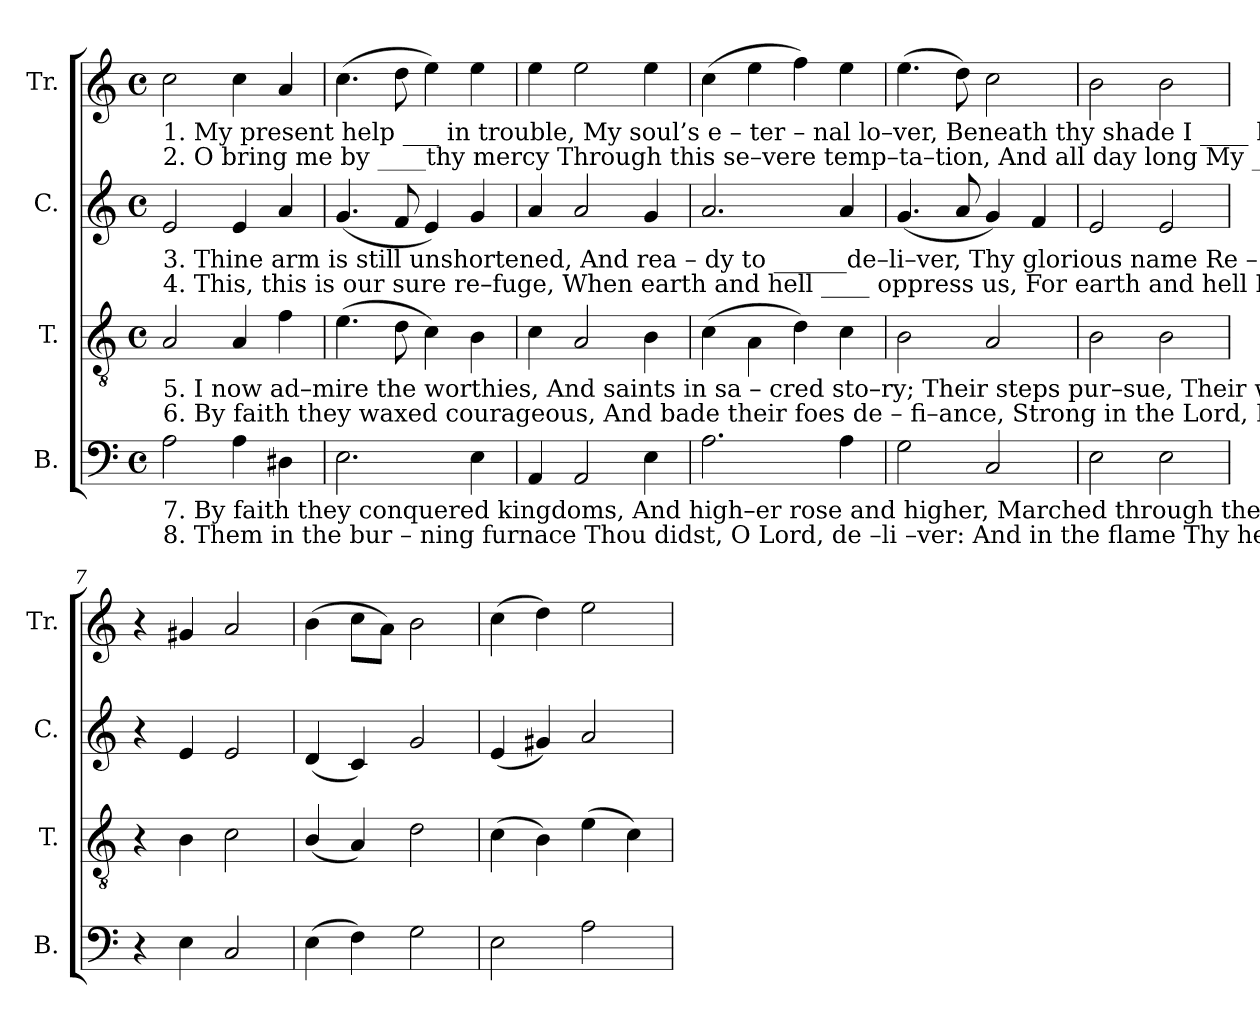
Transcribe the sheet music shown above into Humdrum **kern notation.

**kern	**kern	**kern	**kern
*part4	*part3	*part2	*part1
*staff4	*staff3	*staff2	*staff1
*I"B.	*I"T.	*I"C.	*I"Tr.
*I'B.	*I'T.	*I'C.	*I'Tr.
*clefF4	*clefGv2	*clefG2	*clefG2
*k[]	*k[]	*k[]	*k[]
*M4/4	*M4/4	*M4/4	*M4/4
*met(c)	*met(c)	*met(c)	*met(c)
*MM80	*MM80	*MM80	*MM80
=1	=1	=1	=1
!	!	!	!LO:TX:b:t=1. My present help ___ in trouble, My soul’s    e  –  ter   –  nal       lo–ver,       Beneath thy    shade   I ____ hide   my __  head   Till  all ____
!	!	!	!LO:TX:b:t=2. O  bring me by ____thy mercy  Through  this se–vere  temp–ta–tion,     And   all    day  long   My ___ joy  – ful  __  song   Shall pub   –
!	!	!LO:TX:b:t=3. Thine arm is still unshortened, And rea   –   dy   to ______de–li–ver,        Thy glorious  name  Re – mains     the __  same,  A    rock	!
!	!	!LO:TX:b:t=4. This, this is  our sure  re–fuge, When earth  and  hell ____ oppress us,         For earth and hell    Bow  down,  and __   feel    Th’al–migh –	!
!	!LO:TX:b:t=5.  I  now ad–mire the worthies, And saints  in    sa     –    cred    sto–ry;     Their steps pur–sue,  Their   won  –   ders      do,    And  e    –	!	!
!	!LO:TX:b:t=6. By faith they waxed courageous, And bade their foes   de – fi–ance,     Strong  in the Lord,    E  –   scaped     the   sword,  And  stopped	!	!
!LO:TX:b:t=7. By faith they conquered kingdoms, And high–er   rose    and   higher,  Marched through the sea  Con– voyed   by        thee,    And  walked	!	!	!
!LO:TX:b:t=8. Them in  the bur   –   ning furnace Thou didst, O Lord,  de –li –ver&colon;            And  in  the   flame  Thy     help      I         claim,    And   trust	!	!	!
2A\	2A/	2e/	2cc\
4A\	4A/	4e/	4cc\
4D#X\	4f\	4a/	4a/
=2	=2	=2	=2
2.E\	(4.e\	(4.g/	(4.cc\
.	8d\	8f/	8dd\
.	4c\)	4e/)	4ee\)
4E\	4B\	4g/	4ee\
=3	=3	=3	=3
4AA/	4c\	4a/	4ee\
2AA/	2A/	2a/	2ee\
4E\	4B\	4g/	4ee\
=4	=4	=4	=4
2.A\	(4c\	2.a/	(4cc\
.	4A\	.	4ee\
.	4d\)	.	4ff\)
4A\	4c\	4a/	4ee\
=5	=5	=5	=5
2G\	2B\	(4.g/	(4.ee\
.	.	8a/	8dd\)
2C/	2A/	4g/)	2cc\
.	.	4f/	.
=6	=6	=6	=6
2E\	2B\	2e/	2b\
2E\	2B\	2e/	2b\
=7	=7	=7	=7
4r	4r	4r	4r
4E\	4B\	4e/	4g#X/
2C/	2c\	2e/	2a/
=8	=8	=8	=8
(4E\	(4B/	(4d/	(4b\
4F\)	4A/)	4c/)	8cc\L
.	.	.	8a\J)
2G\	2d\	2g/	2b\
=9	=9	=9	=9
2E\	(4c\	(4e/	(4cc\
.	4B\)	4g#X/)	4dd\)
2A\	(4e\	2a/	2ee\
.	4c\)	.	.
=	=	=	=
*-	*-	*-	*-
